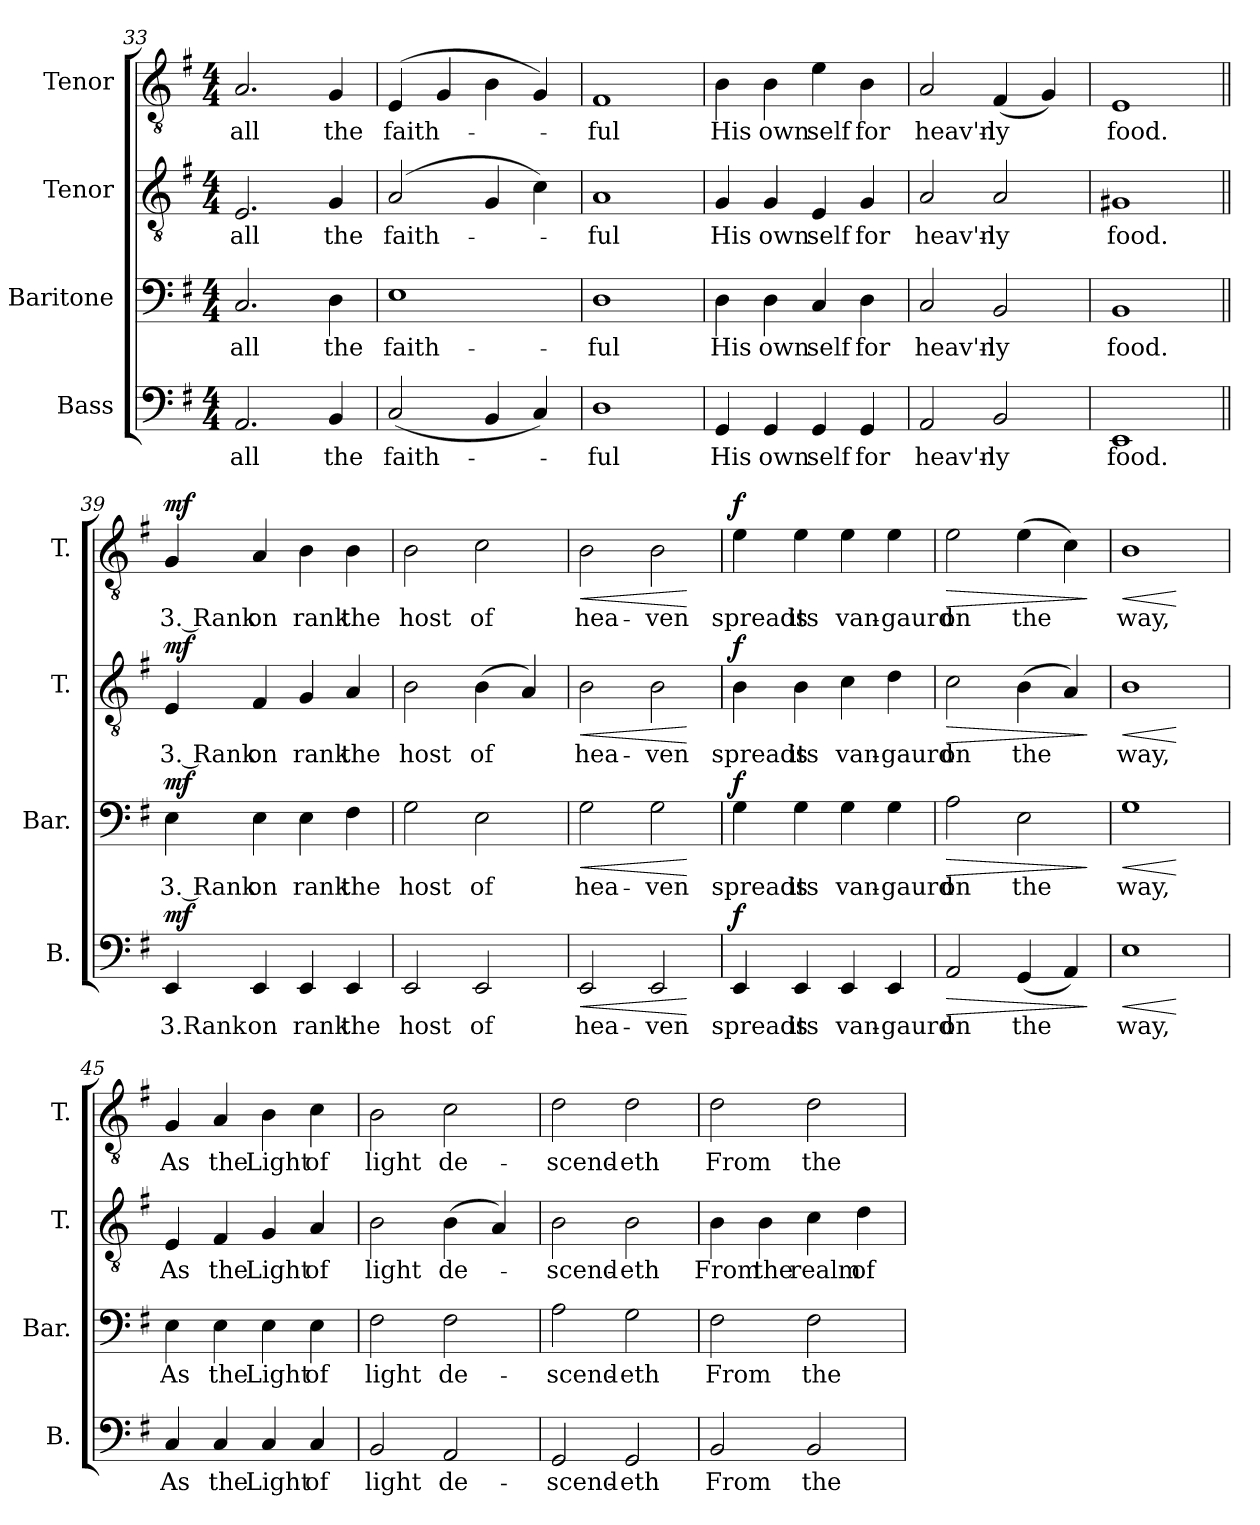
**kern	**text	**dynam	**kern	**text	**dynam	**kern	**text	**dynam	**kern	**text	**dynam
*part4	*part4	*part4	*part3	*part3	*part3	*part2	*part2	*part2	*part1	*part1	*part1
*staff4	*staff4	*staff4	*staff3	*staff3	*staff3	*staff2	*staff2	*staff2	*staff1	*staff1	*staff1
*I"Bass	*	*	*I"Baritone	*	*	*I"Tenor	*	*	*I"Tenor	*	*
*I'B.	*	*	*I'Bar.	*	*	*I'T.	*	*	*I'T.	*	*
*clefF4	*	*	*clefF4	*	*	*clefGv2	*	*	*clefGv2	*	*
*k[f#]	*	*	*k[f#]	*	*	*k[f#]	*	*	*k[f#]	*	*
*M4/4	*	*	*M4/4	*	*	*M4/4	*	*	*M4/4	*	*
=33	=33	=33	=33	=33	=33	=33	=33	=33	=33	=33	=33
!	!LO:LY:b	!	!	!LO:LY:b	!	!	!LO:LY:b	!	!	!LO:LY:b	!
2.AA/	all	.	2.C/	all	.	2.E/	all	.	2.A/	all	.
!	!LO:LY:b	!	!	!LO:LY:b	!	!	!LO:LY:b	!	!	!LO:LY:b	!
4BB/	the	.	4D\	the	.	4G/	the	.	4G/	the	.
=34	=34	=34	=34	=34	=34	=34	=34	=34	=34	=34	=34
!	!LO:LY:b	!	!	!LO:LY:b	!	!	!LO:LY:b	!	!	!LO:LY:b	!
(<2C/	faith-	.	1E	faith-	.	(>2A/	faith-	.	(>4E/	faith-	.
.	.	.	.	.	.	.	.	.	4G/	.	.
4BB/	.	.	.	.	.	4G/	.	.	4B\	.	.
4C/)	.	.	.	.	.	4c\)	.	.	4G/)	.	.
=35	=35	=35	=35	=35	=35	=35	=35	=35	=35	=35	=35
!	!LO:LY:b	!	!	!LO:LY:b	!	!	!LO:LY:b	!	!	!LO:LY:b	!
1D	-ful	.	1D	-ful	.	1A	-ful	.	1F#	-ful	.
=36	=36	=36	=36	=36	=36	=36	=36	=36	=36	=36	=36
!	!LO:LY:b	!	!	!LO:LY:b	!	!	!LO:LY:b	!	!	!LO:LY:b	!
4GG/	His	.	4D\	His	.	4G/	His	.	4B\	His	.
!	!LO:LY:b	!	!	!LO:LY:b	!	!	!LO:LY:b	!	!	!LO:LY:b	!
4GG/	own	.	4D\	own	.	4G/	own	.	4B\	own	.
!	!LO:LY:b	!	!	!LO:LY:b	!	!	!LO:LY:b	!	!	!LO:LY:b	!
4GG/	self	.	4C/	self	.	4E/	self	.	4e\	self	.
!	!LO:LY:b	!	!	!LO:LY:b	!	!	!LO:LY:b	!	!	!LO:LY:b	!
4GG/	for	.	4D\	for	.	4G/	for	.	4B\	for	.
=37	=37	=37	=37	=37	=37	=37	=37	=37	=37	=37	=37
!	!LO:LY:b	!	!	!LO:LY:b	!	!	!LO:LY:b	!	!	!LO:LY:b	!
2AA/	heav'n-	.	2C/	heav'n-	.	2A/	heav'n-	.	2A/	heav'n-	.
!	!LO:LY:b	!	!	!LO:LY:b	!	!	!LO:LY:b	!	!	!LO:LY:b	!
2BB/	-ly	.	2BB/	-ly	.	2A/	-ly	.	(<4F#/	-ly	.
.	.	.	.	.	.	.	.	.	4G/)	.	.
=38	=38	=38	=38	=38	=38	=38	=38	=38	=38	=38	=38
!	!LO:LY:b	!	!	!LO:LY:b	!	!	!LO:LY:b	!	!	!LO:LY:b	!
1EE	food.	.	1BB	food.	.	1G#X	food.	.	1E	food.	.
!!LO:LB:g=z
=39||	=39||	=39||	=39||	=39||	=39||	=39||	=39||	=39||	=39||	=39||	=39||
!	!LO:LY:b	!LO:DY:a	!	!LO:LY:b	!LO:DY:a	!	!LO:LY:b	!LO:DY:a	!	!LO:LY:b	!LO:DY:a
4EE/	3.Rank	mf	4E\	3. Rank	mf	4E/	3. Rank	mf	4G/	3. Rank	mf
!	!LO:LY:b	!	!	!LO:LY:b	!	!	!LO:LY:b	!	!	!LO:LY:b	!
4EE/	on	.	4E\	on	.	4F#/	on	.	4A/	on	.
!	!LO:LY:b	!	!	!LO:LY:b	!	!	!LO:LY:b	!	!	!LO:LY:b	!
4EE/	rank	.	4E\	rank	.	4G/	rank	.	4B\	rank	.
!	!LO:LY:b	!	!	!LO:LY:b	!	!	!LO:LY:b	!	!	!LO:LY:b	!
4EE/	the	.	4F#\	the	.	4A/	the	.	4B\	the	.
=40	=40	=40	=40	=40	=40	=40	=40	=40	=40	=40	=40
!	!LO:LY:b	!	!	!LO:LY:b	!	!	!LO:LY:b	!	!	!LO:LY:b	!
2EE/	host	.	2G\	host	.	2B\	host	.	2B\	host	.
!	!LO:LY:b	!	!	!LO:LY:b	!	!	!LO:LY:b	!	!	!LO:LY:b	!
2EE/	of	.	2E\	of	.	(>4B\	of	.	2c\	of	.
.	.	.	.	.	.	4A/)	.	.	.	.	.
=41	=41	=41	=41	=41	=41	=41	=41	=41	=41	=41	=41
!	!LO:LY:b	!LO:HP:b	!	!LO:LY:b	!LO:HP:b	!	!LO:LY:b	!LO:HP:b	!	!LO:LY:b	!LO:HP:b
2EE/	hea-	<	2G\	hea-	<	2B\	hea-	<	2B\	hea-	<
!	!LO:LY:b	!	!	!LO:LY:b	!	!	!LO:LY:b	!	!	!LO:LY:b	!
2EE/	-ven	.	2G\	-ven	.	2B\	-ven	.	2B\	-ven	.
.	.	[	.	.	[	.	.	[	.	.	[
=42	=42	=42	=42	=42	=42	=42	=42	=42	=42	=42	=42
!	!LO:LY:b	!LO:DY:a	!	!LO:LY:b	!LO:DY:a	!	!LO:LY:b	!LO:DY:a	!	!LO:LY:b	!LO:DY:a
4EE/	spreads	f	4G\	spreads	f	4B\	spreads	f	4e\	spreads	f
!	!LO:LY:b	!	!	!LO:LY:b	!	!	!LO:LY:b	!	!	!LO:LY:b	!
4EE/	its	.	4G\	its	.	4B\	its	.	4e\	its	.
!	!LO:LY:b	!	!	!LO:LY:b	!	!	!LO:LY:b	!	!	!LO:LY:b	!
4EE/	van-	.	4G\	van-	.	4c\	van-	.	4e\	van-	.
!	!LO:LY:b	!	!	!LO:LY:b	!	!	!LO:LY:b	!	!	!LO:LY:b	!
4EE/	-gaurd	.	4G\	-gaurd	.	4d\	-gaurd	.	4e\	-gaurd	.
!!LO:LB:g=z
=43	=43	=43	=43	=43	=43	=43	=43	=43	=43	=43	=43
!	!LO:LY:b	!LO:HP:b	!	!LO:LY:b	!LO:HP:b	!	!LO:LY:b	!LO:HP:b	!	!LO:LY:b	!LO:HP:b
2AA/	on	>	2A\	on	>	2c\	on	>	2e\	on	>
!	!LO:LY:b	!	!	!LO:LY:b	!	!	!LO:LY:b	!	!	!LO:LY:b	!
(<4GG/	the	.	2E\	the	.	(>4B\	the	.	(>4e\	the	.
4AA/)	.	.	.	.	.	4A/)	.	.	4c\)	.	.
.	.	]	.	.	]	.	.	]	.	.	]
=44	=44	=44	=44	=44	=44	=44	=44	=44	=44	=44	=44
!	!LO:LY:b	!LO:HP:b	!	!LO:LY:b	!LO:HP:b	!	!LO:LY:b	!LO:HP:b	!	!LO:LY:b	!LO:HP:b
1E	way,	<	1G	way,	<	1B	way,	<	1B	way,	<
.	.	[	.	.	[	.	.	[	.	.	[
=45	=45	=45	=45	=45	=45	=45	=45	=45	=45	=45	=45
!	!LO:LY:b	!	!	!LO:LY:b	!	!	!LO:LY:b	!	!	!LO:LY:b	!
4C/	As	.	4E\	As	.	4E/	As	.	4G/	As	.
!	!LO:LY:b	!	!	!LO:LY:b	!	!	!LO:LY:b	!	!	!LO:LY:b	!
4C/	the	.	4E\	the	.	4F#/	the	.	4A/	the	.
!	!LO:LY:b	!	!	!LO:LY:b	!	!	!LO:LY:b	!	!	!LO:LY:b	!
4C/	Light	.	4E\	Light	.	4G/	Light	.	4B\	Light	.
!	!LO:LY:b	!	!	!LO:LY:b	!	!	!LO:LY:b	!	!	!LO:LY:b	!
4C/	of	.	4E\	of	.	4A/	of	.	4c\	of	.
=46	=46	=46	=46	=46	=46	=46	=46	=46	=46	=46	=46
!	!LO:LY:b	!	!	!LO:LY:b	!	!	!LO:LY:b	!	!	!LO:LY:b	!
2BB/	light	.	2F#\	light	.	2B\	light	.	2B\	light	.
!	!LO:LY:b	!	!	!LO:LY:b	!	!	!LO:LY:b	!	!	!LO:LY:b	!
2AA/	de-	.	2F#\	de-	.	(>4B\	de-	.	2c\	de-	.
.	.	.	.	.	.	4A/)	.	.	.	.	.
!!LO:PB:g=z
=47	=47	=47	=47	=47	=47	=47	=47	=47	=47	=47	=47
!	!LO:LY:b	!	!	!LO:LY:b	!	!	!LO:LY:b	!	!	!LO:LY:b	!
2GG/	-scend-	.	2A\	-scend-	.	2B\	-scend-	.	2d\	-scend-	.
!	!LO:LY:b	!	!	!LO:LY:b	!	!	!LO:LY:b	!	!	!LO:LY:b	!
2GG/	-eth	.	2G\	-eth	.	2B\	-eth	.	2d\	-eth	.
=48	=48	=48	=48	=48	=48	=48	=48	=48	=48	=48	=48
!	!LO:LY:b	!	!	!LO:LY:b	!	!	!LO:LY:b	!	!	!LO:LY:b	!
2BB/	From	.	2F#\	From	.	4B\	From	.	2d\	From	.
!	!	!	!	!	!	!	!LO:LY:b	!	!	!	!
.	.	.	.	.	.	4B\	the	.	.	.	.
!	!LO:LY:b	!	!	!LO:LY:b	!	!	!LO:LY:b	!	!	!LO:LY:b	!
2BB/	the	.	2F#\	the	.	4c\	realm	.	2d\	the	.
!	!	!	!	!	!	!	!LO:LY:b	!	!	!	!
.	.	.	.	.	.	4d\	of	.	.	.	.
=	=	=	=	=	=	=	=	=	=	=	=
*-	*-	*-	*-	*-	*-	*-	*-	*-	*-	*-	*-
